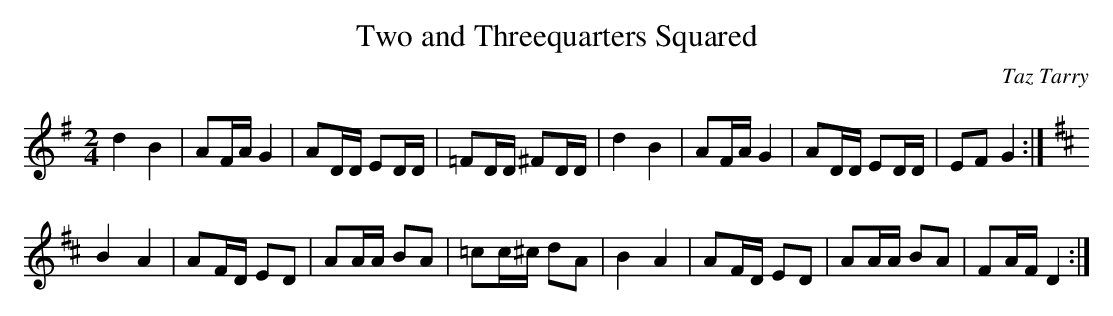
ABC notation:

X:1
T:Two and Threequarters Squared
M:2/4
L:1/16
C:Taz Tarry
K:G
d4B4|A2FAG4|A2DD E2DD|=F2DD ^F2DD|d4B4|A2FAG4|A2DD E2DD|E2F2G4:|!
K:D
B4A4|A2FD E2D2|A2AA B2A2|=c2c^c d2A2|B4A4|A2FD E2D2|A2AA B2A2|F2AFD4:|
